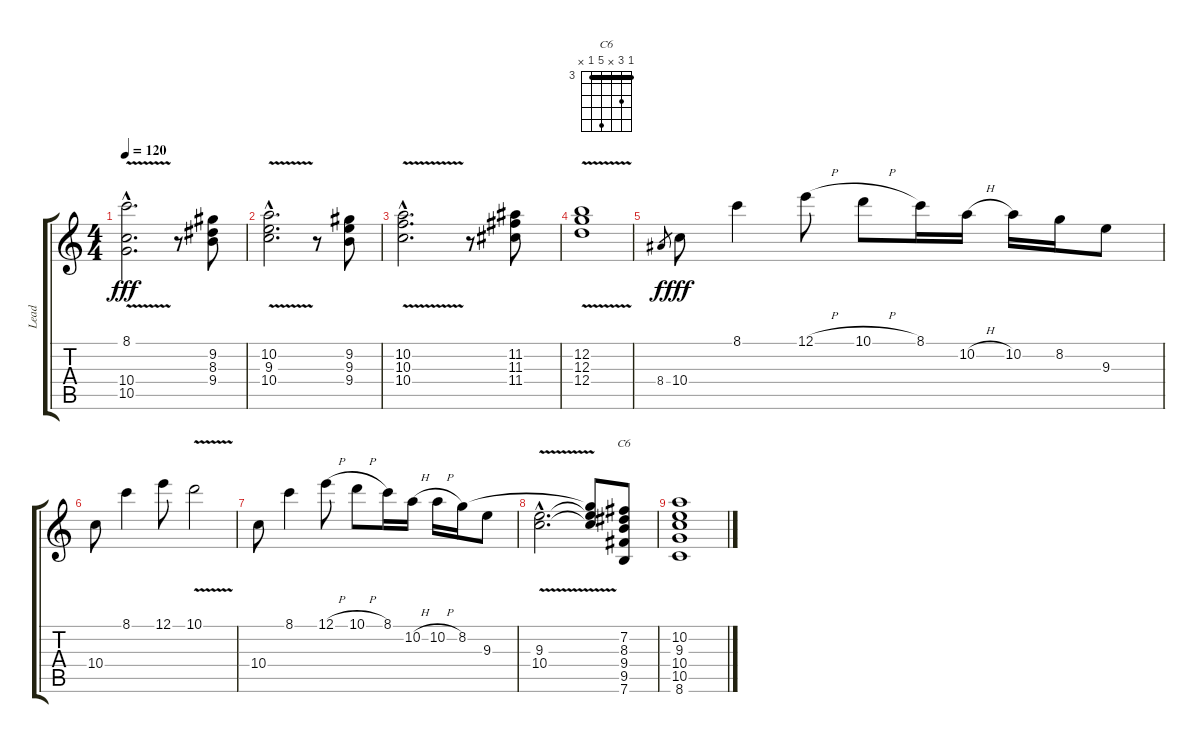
\track ("Lead" "Lead") {instrument acousticguitarnylon}
\staff {score tabs}
\tuning (E4 B3 G3 D3 A2 E2) {hide}
\chord ("C6" 3 5 x 7 3 x) {firstfret 3 barre 3}
\ts (4 4)
\tempo 120
\clef g2
\ks c
(8.1{v hac} 10.4{v hac} 10.5{hac}).2{d dy fff} r.8 (9.2 8.3 9.4).8 |
(10.2{v hac} 9.3{v hac} 10.4{hac}).2{d} r.8 (9.2 9.3 9.4).8 |
(10.2{v hac} 10.3{v hac} 10.4{hac}).2{d} r.8 (11.2 11.3 11.4).8 |
(12.2{v} 12.3 12.4).1 |
8.4.8{gr dy f} 10.4.8{dy fff instrument electricguitarmuted} 8.1.4 12.1{h}.8 10.1{h}.8 8.1.16 10.2{h}.16 10.2.16 8.2.16 9.3.8 |
10.4.8 8.1.4 12.1.8 10.1{v}.2 |
10.4.8{instrument acousticguitarnylon} 8.1.4 12.1{h}.8 10.1{h}.8 8.1.16 10.2{h}.16 10.2{h}.16 8.2.16 9.3.8 |
(9.3{v hac} 10.4{v hac}).2{d} (8.2{t} 9.3{t} 10.4{t}).8 (7.2 8.3 9.4 9.5 7.6).8{ch "C6" instrument electricguitarjazz} |
(10.2 9.3 10.4 10.5 8.6).1
